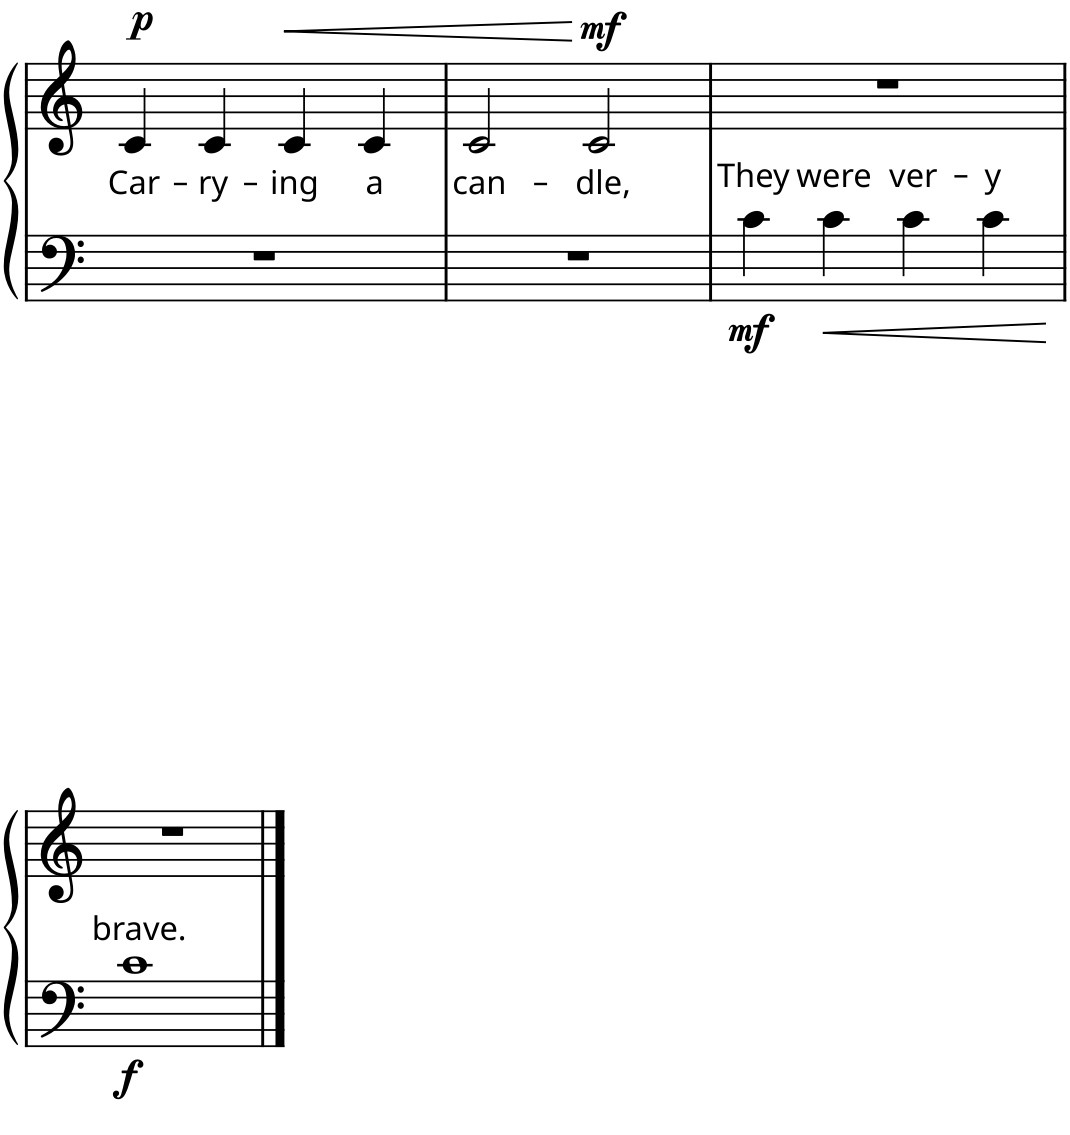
**kern	**text	**kern	**text	**dynam	**kern	**kern
*part2	*part2	*part2	*part2	*part2	*part1	*part1
*staff4	*staff4	*staff3	*staff3	*staff3/4	*staff2	*staff1
*I"Piano	*	*	*	*	*I"Piano	*
*I'Pno	*	*	*	*	*I'Pno	*
!!LO:PB:g=z
*clefF4	*	*clefG2	*	*	*clefF4	*clefG2
*k[]	*	*k[]	*	*	*k[]	*k[]
*M4/4	*	*M4/4	*	*	*M4/4	*M4/4
=5	=5	=5	=5	=5	=5	=5
!	!	!	!LO:LY:b	!LO:DY:a	!	!
1r	.	4c/	Car-	p	1r	1r
!	!	!	!LO:LY:b	!	!	!
.	.	4c/	-ry-	.	.	.
!	!	!	!LO:LY:b	!LO:HP:b	!	!
.	.	4c/	-ing	<	.	.
!	!	!	!LO:LY:b	!	!	!
.	.	4c/	a	.	.	.
=6	=6	=6	=6	=6	=6	=6
!	!	!	!LO:LY:b	!	!	!
1r	.	2c/	can-	.	1r	1r
!	!	!	!LO:LY:b	!LO:DY:n=1:a	!	!
.	.	2c/	-dle,	[ mf	.	.
=7	=7	=7	=7	=7	=7	=7
!	!LO:LY:a	!	!	!LO:DY:b=2	!	!
4c\	They	1r	.	mf	1r	1r
!	!LO:LY:a	!	!	!	!	!
4c\	were	.	.	.	.	.
!	!LO:LY:a	!	!	!	!	!
4c\	ver-	.	.	.	.	.
!	!LO:LY:a	!	!	!	!	!
4c\	-y	.	.	.	.	.
!!LO:LB:g=z
=8	=8	=8	=8	=8	=8	=8
!	!LO:LY:a	!	!	!LO:DY:b=2	!	!
1c	brave.	1r	.	f	1r	1r
==	==	==	==	==	==	==
*-	*-	*-	*-	*-	*-	*-
